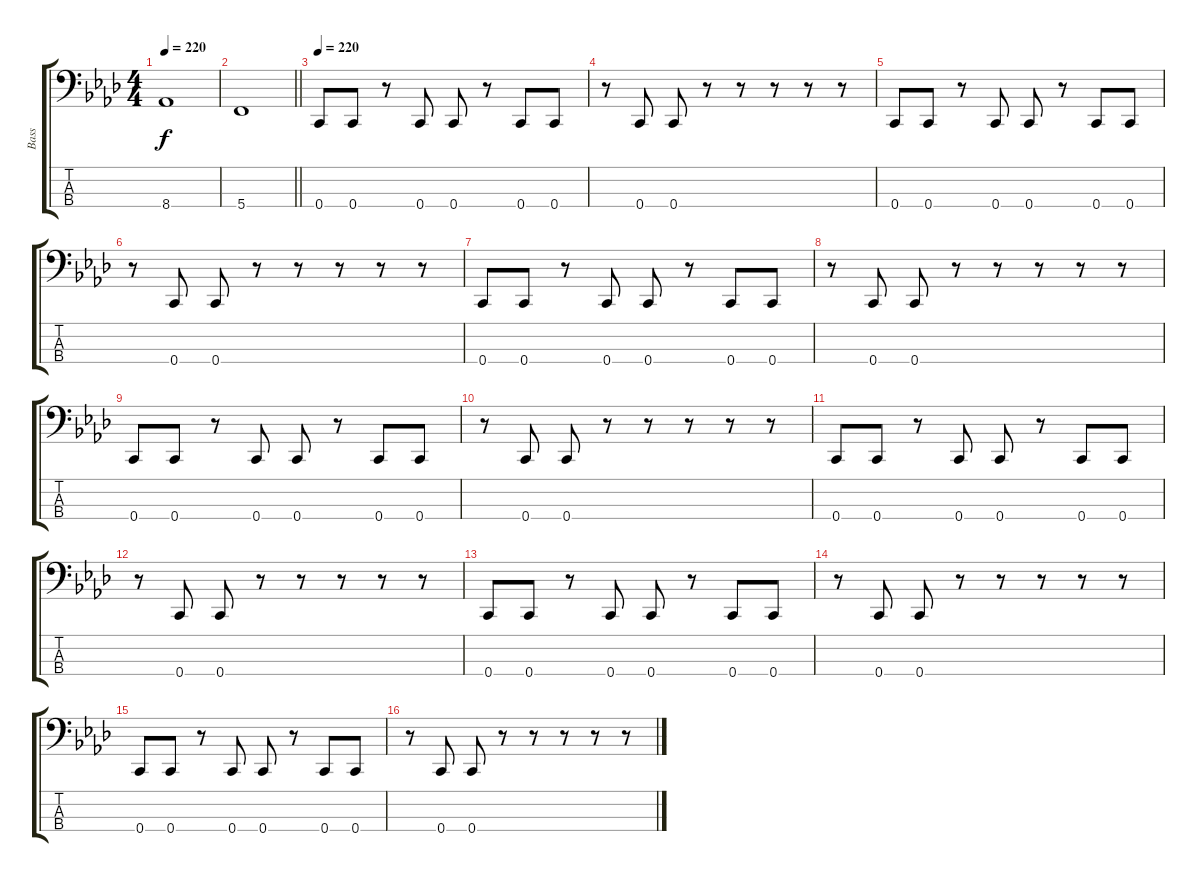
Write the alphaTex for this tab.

\track ("Bass" "Bass") {instrument electricbassfinger}
\staff {score tabs}
\tuning (F2 C2 G1 C1) {hide}
\ts (4 4)
\tempo 220
\clef f4
\ks fminor
8.4.1{dy f} |
\barLineRight lightlight
5.4.1 |
\tempo 220
0.4.8 0.4.8 r.8 0.4.8 0.4.8 r.8 0.4.8 0.4.8 |
r.8 0.4.8 0.4.8 r.8 r.8 r.8 r.8 r.8 |
0.4.8 0.4.8 r.8 0.4.8 0.4.8 r.8 0.4.8 0.4.8 |
r.8 0.4.8 0.4.8 r.8 r.8 r.8 r.8 r.8 |
0.4.8 0.4.8 r.8 0.4.8 0.4.8 r.8 0.4.8 0.4.8 |
r.8 0.4.8 0.4.8 r.8 r.8 r.8 r.8 r.8 |
0.4.8 0.4.8 r.8 0.4.8 0.4.8 r.8 0.4.8 0.4.8 |
r.8 0.4.8 0.4.8 r.8 r.8 r.8 r.8 r.8 |
0.4.8 0.4.8 r.8 0.4.8 0.4.8 r.8 0.4.8 0.4.8 |
r.8 0.4.8 0.4.8 r.8 r.8 r.8 r.8 r.8 |
0.4.8 0.4.8 r.8 0.4.8 0.4.8 r.8 0.4.8 0.4.8 |
r.8 0.4.8 0.4.8 r.8 r.8 r.8 r.8 r.8 |
0.4.8 0.4.8 r.8 0.4.8 0.4.8 r.8 0.4.8 0.4.8 |
r.8 0.4.8 0.4.8 r.8 r.8 r.8 r.8 r.8
